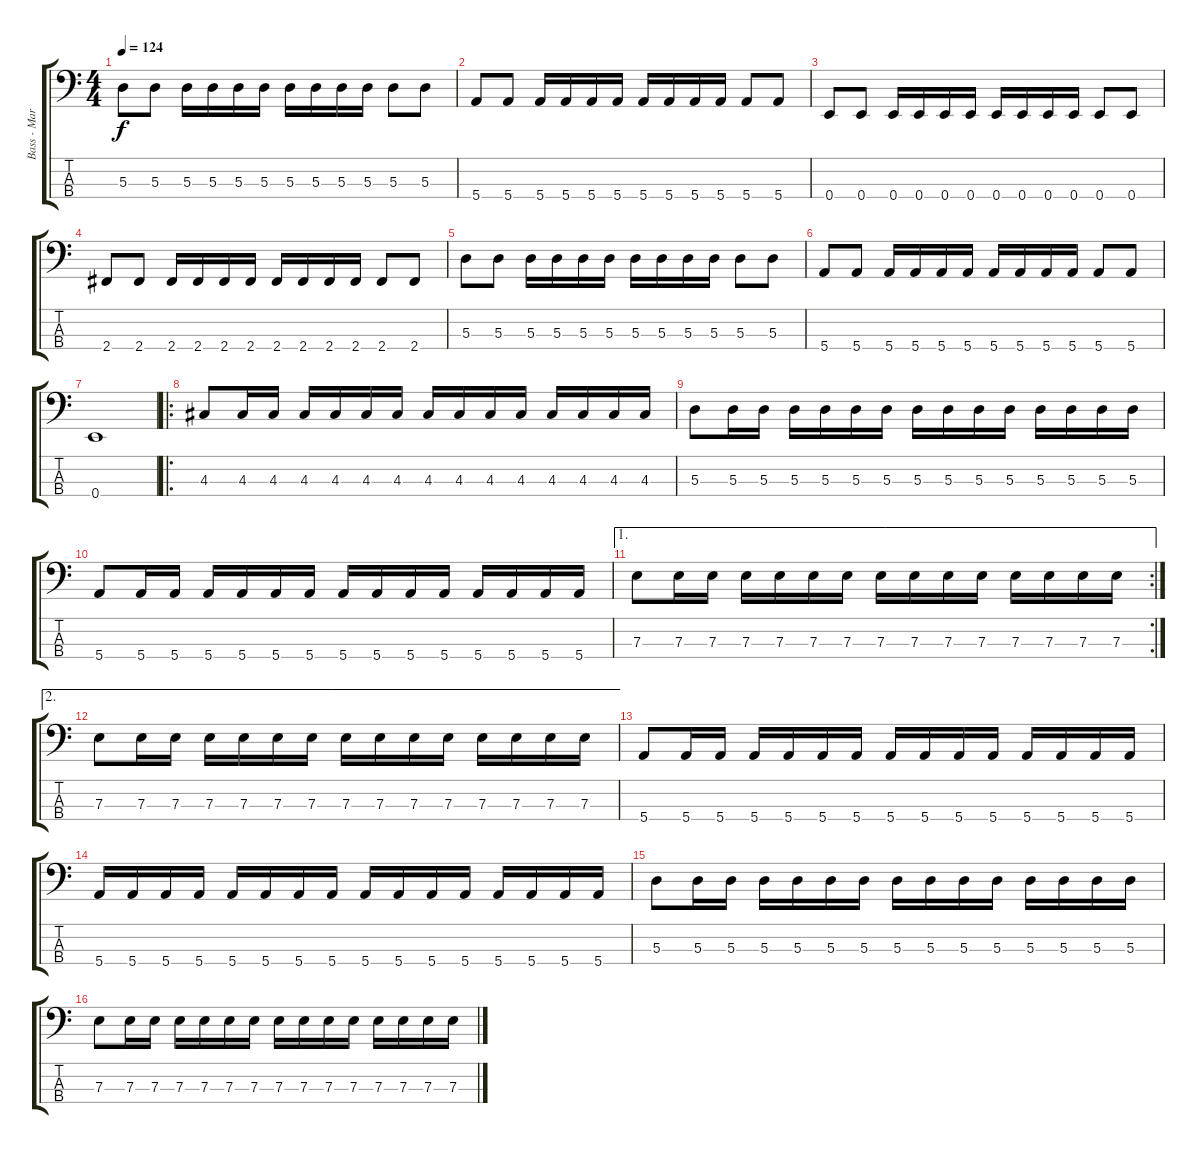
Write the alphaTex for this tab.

\track ("Bass - Mark Alan Hoppus" "Bass - Mar") {instrument electricbassfinger}
\staff {score tabs}
\tuning (G2 D2 A1 E1) {hide}
\ts (4 4)
\tempo 124
\clef f4
\ks c
5.3.8{dy f} 5.3.8 5.3.16 5.3.16 5.3.16 5.3.16 5.3.16 5.3.16 5.3.16 5.3.16 5.3.8 5.3.8 |
5.4.8 5.4.8 5.4.16 5.4.16 5.4.16 5.4.16 5.4.16 5.4.16 5.4.16 5.4.16 5.4.8 5.4.8 |
0.4.8 0.4.8 0.4.16 0.4.16 0.4.16 0.4.16 0.4.16 0.4.16 0.4.16 0.4.16 0.4.8 0.4.8 |
2.4.8 2.4.8 2.4.16 2.4.16 2.4.16 2.4.16 2.4.16 2.4.16 2.4.16 2.4.16 2.4.8 2.4.8 |
5.3.8 5.3.8 5.3.16 5.3.16 5.3.16 5.3.16 5.3.16 5.3.16 5.3.16 5.3.16 5.3.8 5.3.8 |
5.4.8 5.4.8 5.4.16 5.4.16 5.4.16 5.4.16 5.4.16 5.4.16 5.4.16 5.4.16 5.4.8 5.4.8 |
0.4.1 |
\ro
4.3.8 4.3.16 4.3.16 4.3.16 4.3.16 4.3.16 4.3.16 4.3.16 4.3.16 4.3.16 4.3.16 4.3.16 4.3.16 4.3.16 4.3.16 |
5.3.8 5.3.16 5.3.16 5.3.16 5.3.16 5.3.16 5.3.16 5.3.16 5.3.16 5.3.16 5.3.16 5.3.16 5.3.16 5.3.16 5.3.16 |
5.4.8 5.4.16 5.4.16 5.4.16 5.4.16 5.4.16 5.4.16 5.4.16 5.4.16 5.4.16 5.4.16 5.4.16 5.4.16 5.4.16 5.4.16 |
\ae 1
\rc 2
7.3.8 7.3.16 7.3.16 7.3.16 7.3.16 7.3.16 7.3.16 7.3.16 7.3.16 7.3.16 7.3.16 7.3.16 7.3.16 7.3.16 7.3.16 |
\ae 2
7.3.8 7.3.16 7.3.16 7.3.16 7.3.16 7.3.16 7.3.16 7.3.16 7.3.16 7.3.16 7.3.16 7.3.16 7.3.16 7.3.16 7.3.16 |
5.4.8 5.4.16 5.4.16 5.4.16 5.4.16 5.4.16 5.4.16 5.4.16 5.4.16 5.4.16 5.4.16 5.4.16 5.4.16 5.4.16 5.4.16 |
5.4.16 5.4.16 5.4.16 5.4.16 5.4.16 5.4.16 5.4.16 5.4.16 5.4.16 5.4.16 5.4.16 5.4.16 5.4.16 5.4.16 5.4.16 5.4.16 |
5.3.8 5.3.16 5.3.16 5.3.16 5.3.16 5.3.16 5.3.16 5.3.16 5.3.16 5.3.16 5.3.16 5.3.16 5.3.16 5.3.16 5.3.16 |
7.3.8 7.3.16 7.3.16 7.3.16 7.3.16 7.3.16 7.3.16 7.3.16 7.3.16 7.3.16 7.3.16 7.3.16 7.3.16 7.3.16 7.3.16
